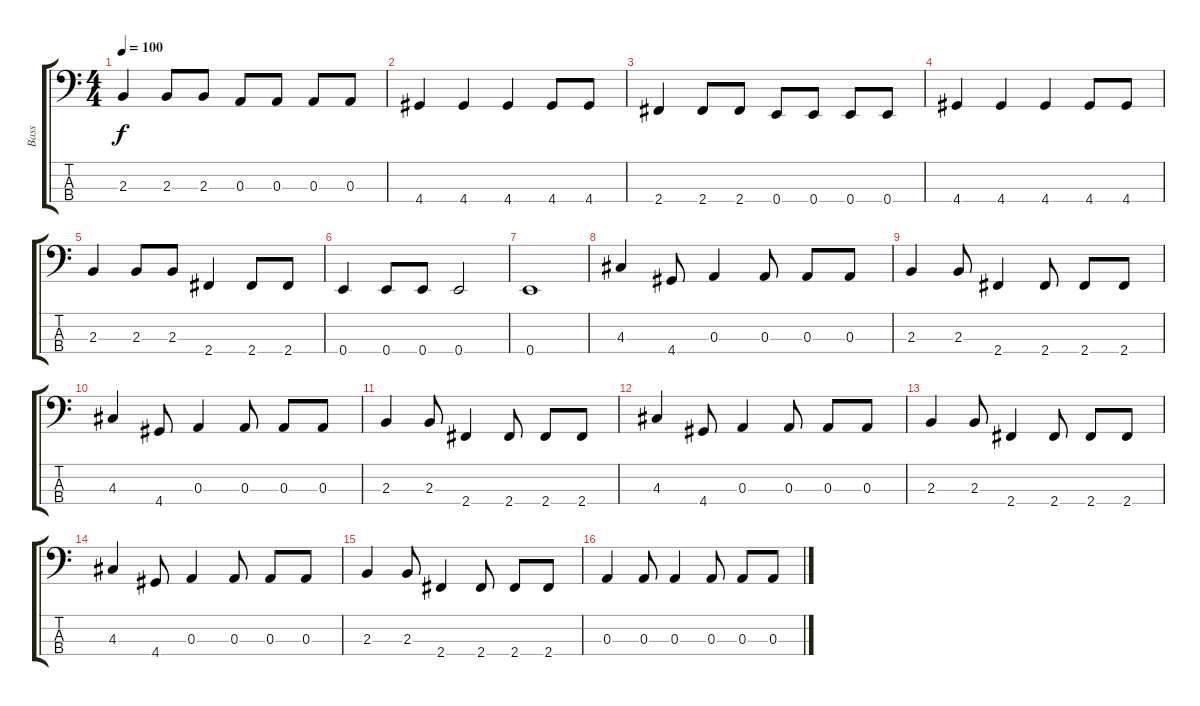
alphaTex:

\track ("Bass" "Bass") {instrument electricbassfinger}
\staff {score tabs}
\tuning (G2 D2 A1 E1) {hide}
\ts (4 4)
\tempo 100
\clef f4
\ks c
2.3.4{dy f} 2.3.8 2.3.8 0.3.8 0.3.8 0.3.8 0.3.8 |
4.4.4 4.4.4 4.4.4 4.4.8 4.4.8 |
2.4.4 2.4.8 2.4.8 0.4.8 0.4.8 0.4.8 0.4.8 |
4.4.4 4.4.4 4.4.4 4.4.8 4.4.8 |
2.3.4 2.3.8 2.3.8 2.4.4 2.4.8 2.4.8 |
0.4.4 0.4.8 0.4.8 0.4.2 |
0.4.1 |
4.3.4 4.4.8 0.3.4 0.3.8 0.3.8 0.3.8 |
2.3.4 2.3.8 2.4.4 2.4.8 2.4.8 2.4.8 |
4.3.4 4.4.8 0.3.4 0.3.8 0.3.8 0.3.8 |
2.3.4 2.3.8 2.4.4 2.4.8 2.4.8 2.4.8 |
4.3.4 4.4.8 0.3.4 0.3.8 0.3.8 0.3.8 |
2.3.4 2.3.8 2.4.4 2.4.8 2.4.8 2.4.8 |
4.3.4 4.4.8 0.3.4 0.3.8 0.3.8 0.3.8 |
2.3.4 2.3.8 2.4.4 2.4.8 2.4.8 2.4.8 |
0.3.4 0.3.8 0.3.4 0.3.8 0.3.8 0.3.8
